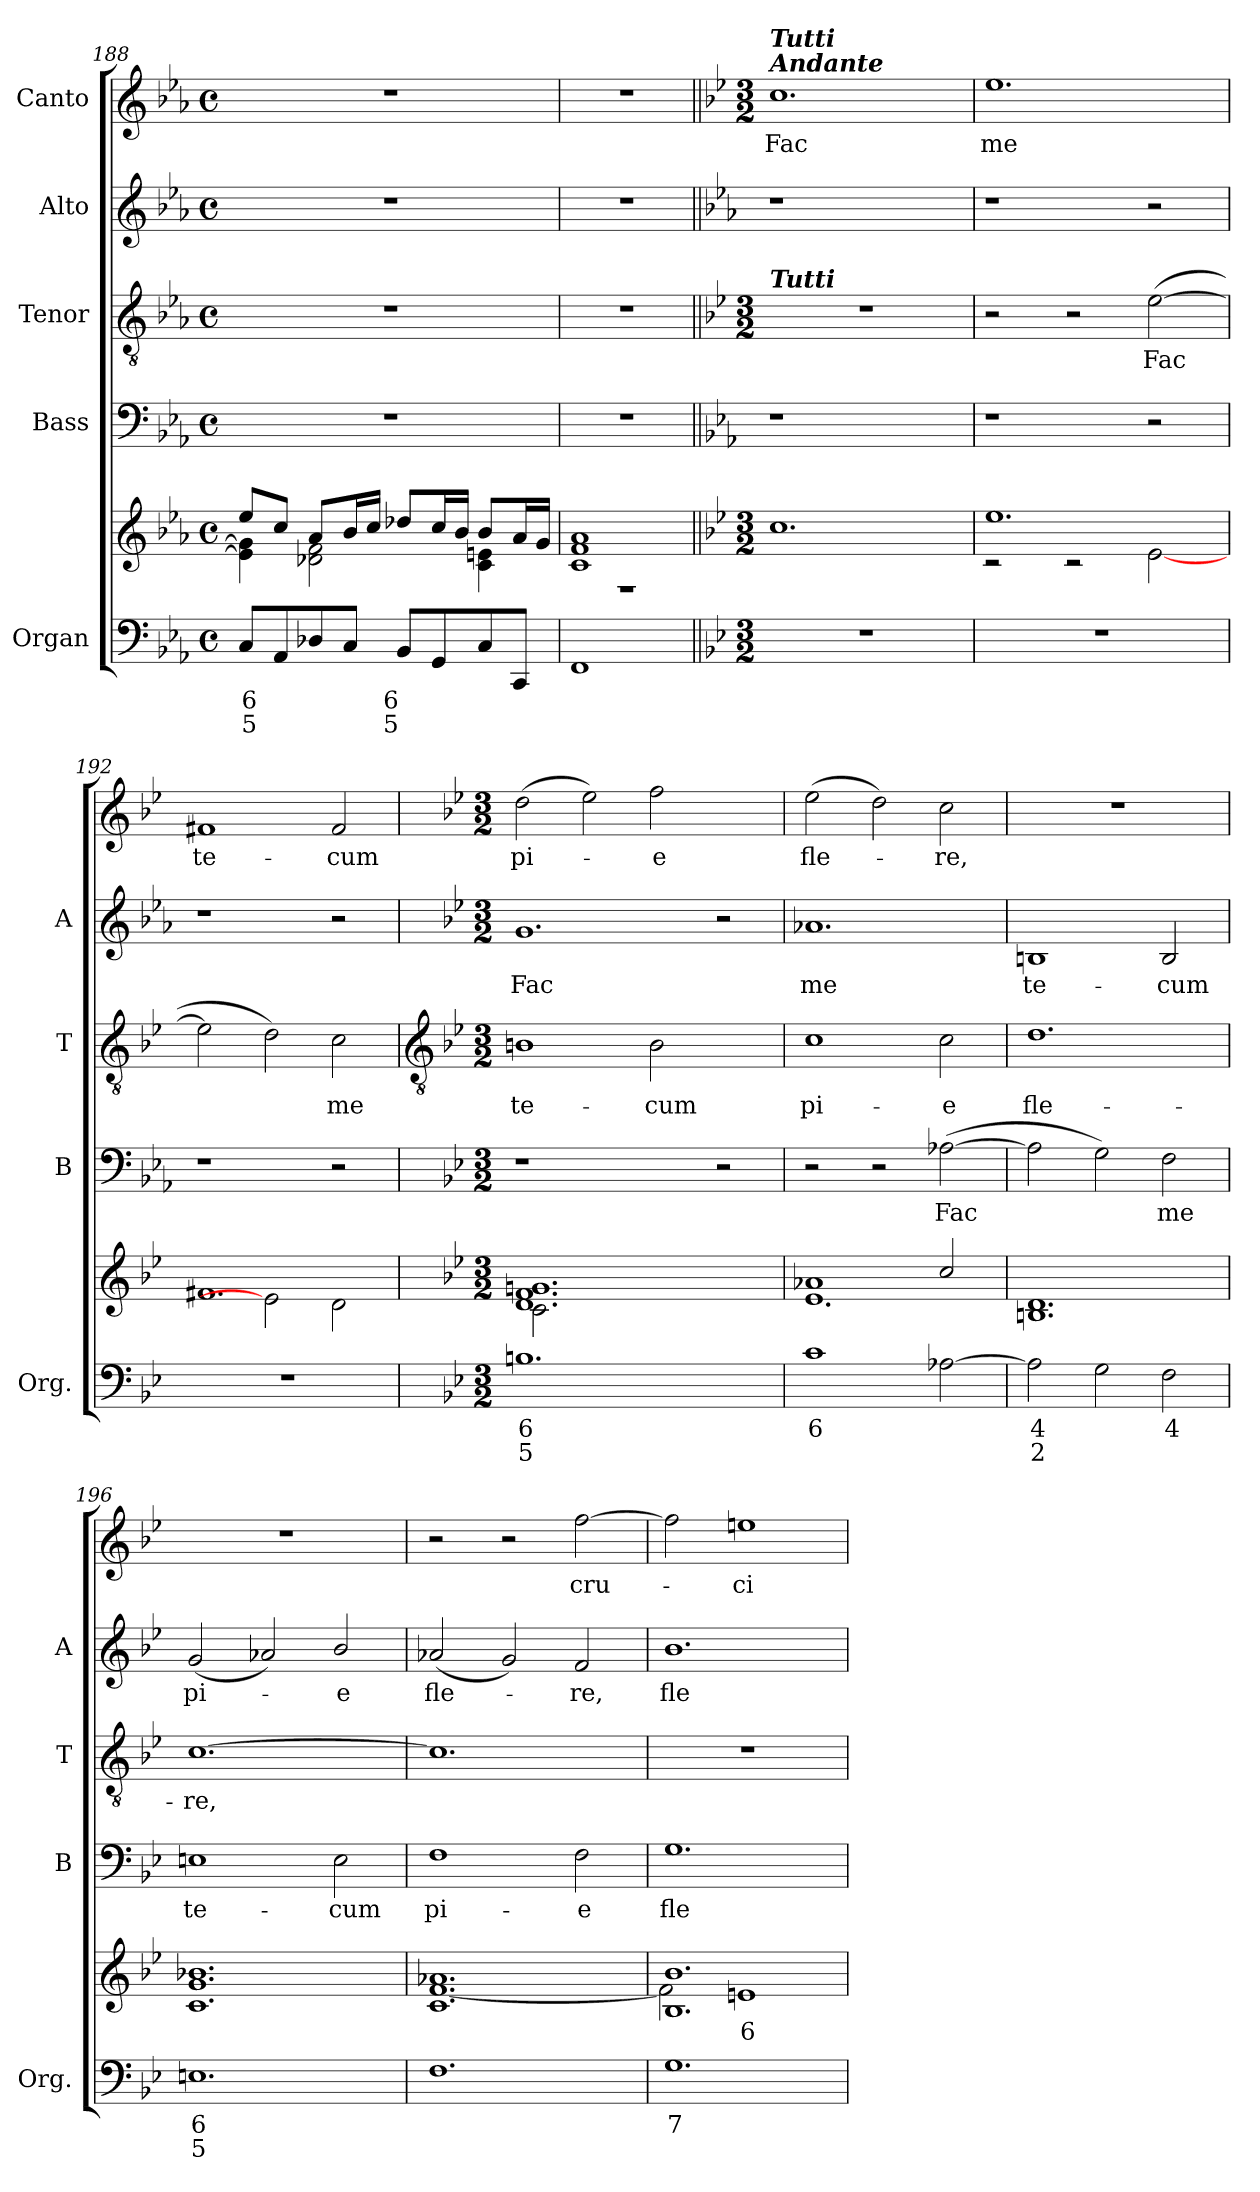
**kern	**text	**text	**kern	**text	**kern	**text	**kern	**text	**kern	**text	**kern	**text
*part5	*part5	*part5	*part5	*part5	*part4	*part4	*part3	*part3	*part2	*part2	*part1	*part1
*staff6	*staff6	*staff6	*staff5	*staff5	*staff4	*staff4	*staff3	*staff3	*staff2	*staff2	*staff1	*staff1
*I"Organ	*	*	*	*	*I"Bass	*	*I"Tenor	*	*I"Alto	*	*I"Canto	*
*I'Org.	*	*	*	*	*I'B	*	*I'T	*	*I'A	*	*	*
*clefF4	*	*	*clefG2	*	*clefF4	*	*clefGv2	*	*clefG2	*	*clefG2	*
*k[b-e-a-]	*	*	*k[b-e-a-]	*	*k[b-e-a-]	*	*k[b-e-a-]	*	*k[b-e-a-]	*	*k[b-e-a-]	*
*E-:	*	*	*E-:	*	*E-:	*	*E-:	*	*E-:	*	*E-:	*
*M4/4	*	*	*M4/4	*	*M4/4	*	*M4/4	*	*M4/4	*	*M4/4	*
*met(c)	*	*	*met(c)	*	*met(c)	*	*met(c)	*	*met(c)	*	*met(c)	*
=188	=188	=188	=188	=188	=188	=188	=188	=188	=188	=188	=188	=188
!	!LO:LY:b	!LO:LY:b	!	!	!	!	!	!	!	!	!	!
*	*	*	*^	*	*	*	*	*	*	*	*	*
8CL	6	5	8ee-/L	4e-\] 4g\]	.	1r	.	1r	.	1r	.	1r	.
8AA-	.	.	8cc/J	.	.	.	.	.	.	.	.	.	.
8D-X	.	.	8a-/L	2d-X\ 2f\	.	.	.	.	.	.	.	.	.
8CJ	.	.	16b-/L	.	.	.	.	.	.	.	.	.	.
.	.	.	16cc/JJ	.	.	.	.	.	.	.	.	.	.
!	!LO:LY:b	!LO:LY:b	!	!	!	!	!	!	!	!	!	!	!
8BB-L	6	5	8dd-X/L	.	.	.	.	.	.	.	.	.	.
8GG	.	.	16cc/L	.	.	.	.	.	.	.	.	.	.
.	.	.	16b-/JJ	.	.	.	.	.	.	.	.	.	.
8C	.	.	8b-/L	4c\ 4en\	.	.	.	.	.	.	.	.	.
8CCJ	.	.	16a-/L	.	.	.	.	.	.	.	.	.	.
.	.	.	16g/JJ	.	.	.	.	.	.	.	.	.	.
=189	=189	=189	=189	=189	=189	=189	=189	=189	=189	=189	=189	=189	=189
1FF	.	.	1c/ 1f/ 1a-/	1r	.	1r	.	1r	.	1r	.	1r	.
=190||	=190||	=190||	=190||	=190||	=190||	=190||	=190||	=190||	=190||	=190||	=190||	=190||	=190||
*k[b-e-]	*	*	*k[b-e-]	*	*	*	*	*k[b-e-]	*	*	*	*k[b-e-]	*
*B-:	*	*	*B-:	*	*	*	*	*B-:	*	*	*	*B-:	*
*M3/2	*	*	*M3/2	*	*	*	*	*M3/2	*	*	*	*M3/2	*
!	!	!	!	!	!	!	!	!	!	!	!	!LO:TX:a:Bi:t=Andante	!
!	!	!	!	!	!	!	!	!	!	!	!	!LO:TX:a:Bi:t=Tutti	!
!	!	!	!	!	!	!	!	!LO:TX:a:Bi:t=Tutti	!	!	!	!	!
!LO:N:vis=1	!	!	!	!LO:N:vis=1	!	!	!	!LO:N:vis=1	!	!	!	!	!LO:LY:b
1.r	.	.	1.cc/	1.ryy	.	1r	.	1.r	.	1r	.	1.cc	Fac
.	.	.	.	.	.	2ryy	.	.	.	2ryy	.	.	.
=191	=191	=191	=191	=191	=191	=191	=191	=191	=191	=191	=191	=191	=191
!LO:N:vis=1	!	!	!	!	!	!	!	!	!	!	!	!	!LO:LY:b
1.r	.	.	1.ee-/	2r	.	1r	.	2r	.	1r	.	1.ee-	me
.	.	.	.	2r	.	.	.	2r	.	.	.	.	.
!	!	!	!	!	!	!	!	!	!LO:LY:b	!	!	!	!
.	.	.	.	[2e-\	.	2r	.	(>[2e-	Fac	2r	.	.	.
=192	=192	=192	=192	=192	=192	=192	=192	=192	=192	=192	=192	=192	=192
!LO:N:vis=1	!	!	!	!	!	!	!	!	!	!	!	!	!LO:LY:b
1.r	.	.	1.f#X/	2ryy	.	1r	.	2e-]	.	1r	.	1f#X	te-
.	.	.	.	2e-\]	.	.	.	2d)	.	.	.	.	.
!	!	!	!	!	!	!	!	!	!LO:LY:b	!	!	!	!LO:LY:b
.	.	.	.	2d\	.	2r	.	2c	me	2r	.	2f#	-cum
*	*	*	*v	*v	*	*	*	*	*	*	*	*	*
!!LO:LB:g=z
=193	=193	=193	=193	=193	=193	=193	=193	=193	=193	=193	=193	=193
*	*	*	*	*	*	*	*clefGv2	*	*	*	*	*
*	*	*	*	*	*k[b-e-]	*	*	*	*k[b-e-]	*	*	*
*	*	*	*	*	*B-:	*	*	*	*B-:	*	*	*
*M3/2	*	*	*M3/2	*	*M3/2	*	*M3/2	*	*M3/2	*	*M3/2	*
*	*	*	*^	*	*	*	*	*	*	*	*	*
*	*	*	*	*^	*	*	*	*	*	*	*	*	*
!	!LO:LY:b	!LO:LY:b	!	!	!LO:N:vis=1	!	!LO:N:vis=1	!	!	!LO:LY:b	!	!LO:LY:b	!	!LO:LY:b
1.Bn	6	5	1.d/ 1.f/ 1.gn/	2c\	1.ryy	.	1.r	.	1Bn	te-	1.g	Fac	(>2dd	pi-
.	.	.	.	2ryy	.	.	.	.	.	.	.	.	2ee-)	.
!	!	!	!	!	!	!	!	!	!	!LO:LY:b	!	!	!	!LO:LY:b
.	.	.	.	2ryy	.	.	.	.	2B	-cum	.	.	2ff	e
2ryy	.	.	2ryy	2ryy	2ryy	.	2r	.	2ryy	.	2r	.	2ryy	.
=194	=194	=194	=194	=194	=194	=194	=194	=194	=194	=194	=194	=194	=194	=194
!	!LO:LY:b	!	!	!	!LO:N:vis=1	!	!	!	!	!LO:LY:b	!	!LO:LY:b	!	!LO:LY:b
1c	6	.	1a-X/	1.e-\	1.ryy	.	2r	.	1c	pi-	1.a-X	me	(>2ee-	fle-
.	.	.	.	.	.	.	2r	.	.	.	.	.	2dd)	.
!	!	!	!	!	!	!	!	!LO:LY:b	!	!LO:LY:b	!	!	!	!LO:LY:b
[2A-X	.	.	2cc/	.	.	.	(>[2A-X	Fac	2c	-e	.	.	2cc	re,
=195	=195	=195	=195	=195	=195	=195	=195	=195	=195	=195	=195	=195	=195	=195
!	!LO:LY:b	!LO:LY:b	!	!LO:N:vis=1	!LO:N:vis=1	!	!	!	!	!LO:LY:b	!	!LO:LY:b	!LO:N:vis=1	!
2A-]	4	2	1.Bn/ 1.d/	1.ryy	1.ryy	.	2A-]	.	1.d	fle-	1Bn	te-	1.r	.
2G	.	.	.	.	.	.	2G)	.	.	.	.	.	.	.
!	!LO:LY:b	!	!	!	!	!	!	!LO:LY:b	!	!	!	!LO:LY:b	!	!
2F	4	.	.	.	.	.	2F	me	.	.	2B	-cum	.	.
=196	=196	=196	=196	=196	=196	=196	=196	=196	=196	=196	=196	=196	=196	=196
!	!LO:LY:b	!LO:LY:b	!	!LO:N:vis=1	!LO:N:vis=1	!	!	!LO:LY:b	!	!LO:LY:b	!	!LO:LY:b	!LO:N:vis=1	!
1.En	6	5	1.c/ 1.g/ 1.b-X/	1.ryy	1.ryy	.	1En	te-	[1.c	-re,	(<2g	pi-	1.r	.
.	.	.	.	.	.	.	.	.	.	.	2a-X)	.	.	.
!	!	!	!	!	!	!	!	!LO:LY:b	!	!	!	!LO:LY:b	!	!
.	.	.	.	.	.	.	2E	-cum	.	.	2b-/	e	.	.
=197	=197	=197	=197	=197	=197	=197	=197	=197	=197	=197	=197	=197	=197	=197
!	!	!	!	!	!LO:N:vis=1	!	!	!LO:LY:b	!	!	!	!LO:LY:b	!	!
1.F	.	.	1.c/ 1.a-X/	[1.f\	1.ryy	.	1F	pi-	1.c]	.	(<2a-X	fle-	2r	.
.	.	.	.	.	.	.	.	.	.	.	2g)	.	2r	.
!	!	!	!	!	!	!	!	!LO:LY:b	!	!	!	!LO:LY:b	!	!LO:LY:b
.	.	.	.	.	.	.	2F	-e	.	.	2f	re,	[2ff	cru-
=198	=198	=198	=198	=198	=198	=198	=198	=198	=198	=198	=198	=198	=198	=198
!	!LO:LY:b	!	!	!	!LO:N:vis=1	!	!	!LO:LY:b	!LO:N:vis=1	!	!	!LO:LY:b	!	!
1.G	7	.	1.B-/ 1.b-/	2f\]	1.ryy	.	1.G	fle-	1.r	.	1.b-	fle-	2ff]	.
!	!	!	!	!	!	!LO:LY:b	!	!	!	!	!	!	!	!LO:LY:b
.	.	.	.	1en\	.	6	.	.	.	.	.	.	1een	ci-
*	*	*	*v	*v	*v	*	*	*	*	*	*	*	*	*
=	=	=	=	=	=	=	=	=	=	=	=	=
*-	*-	*-	*-	*-	*-	*-	*-	*-	*-	*-	*-	*-
